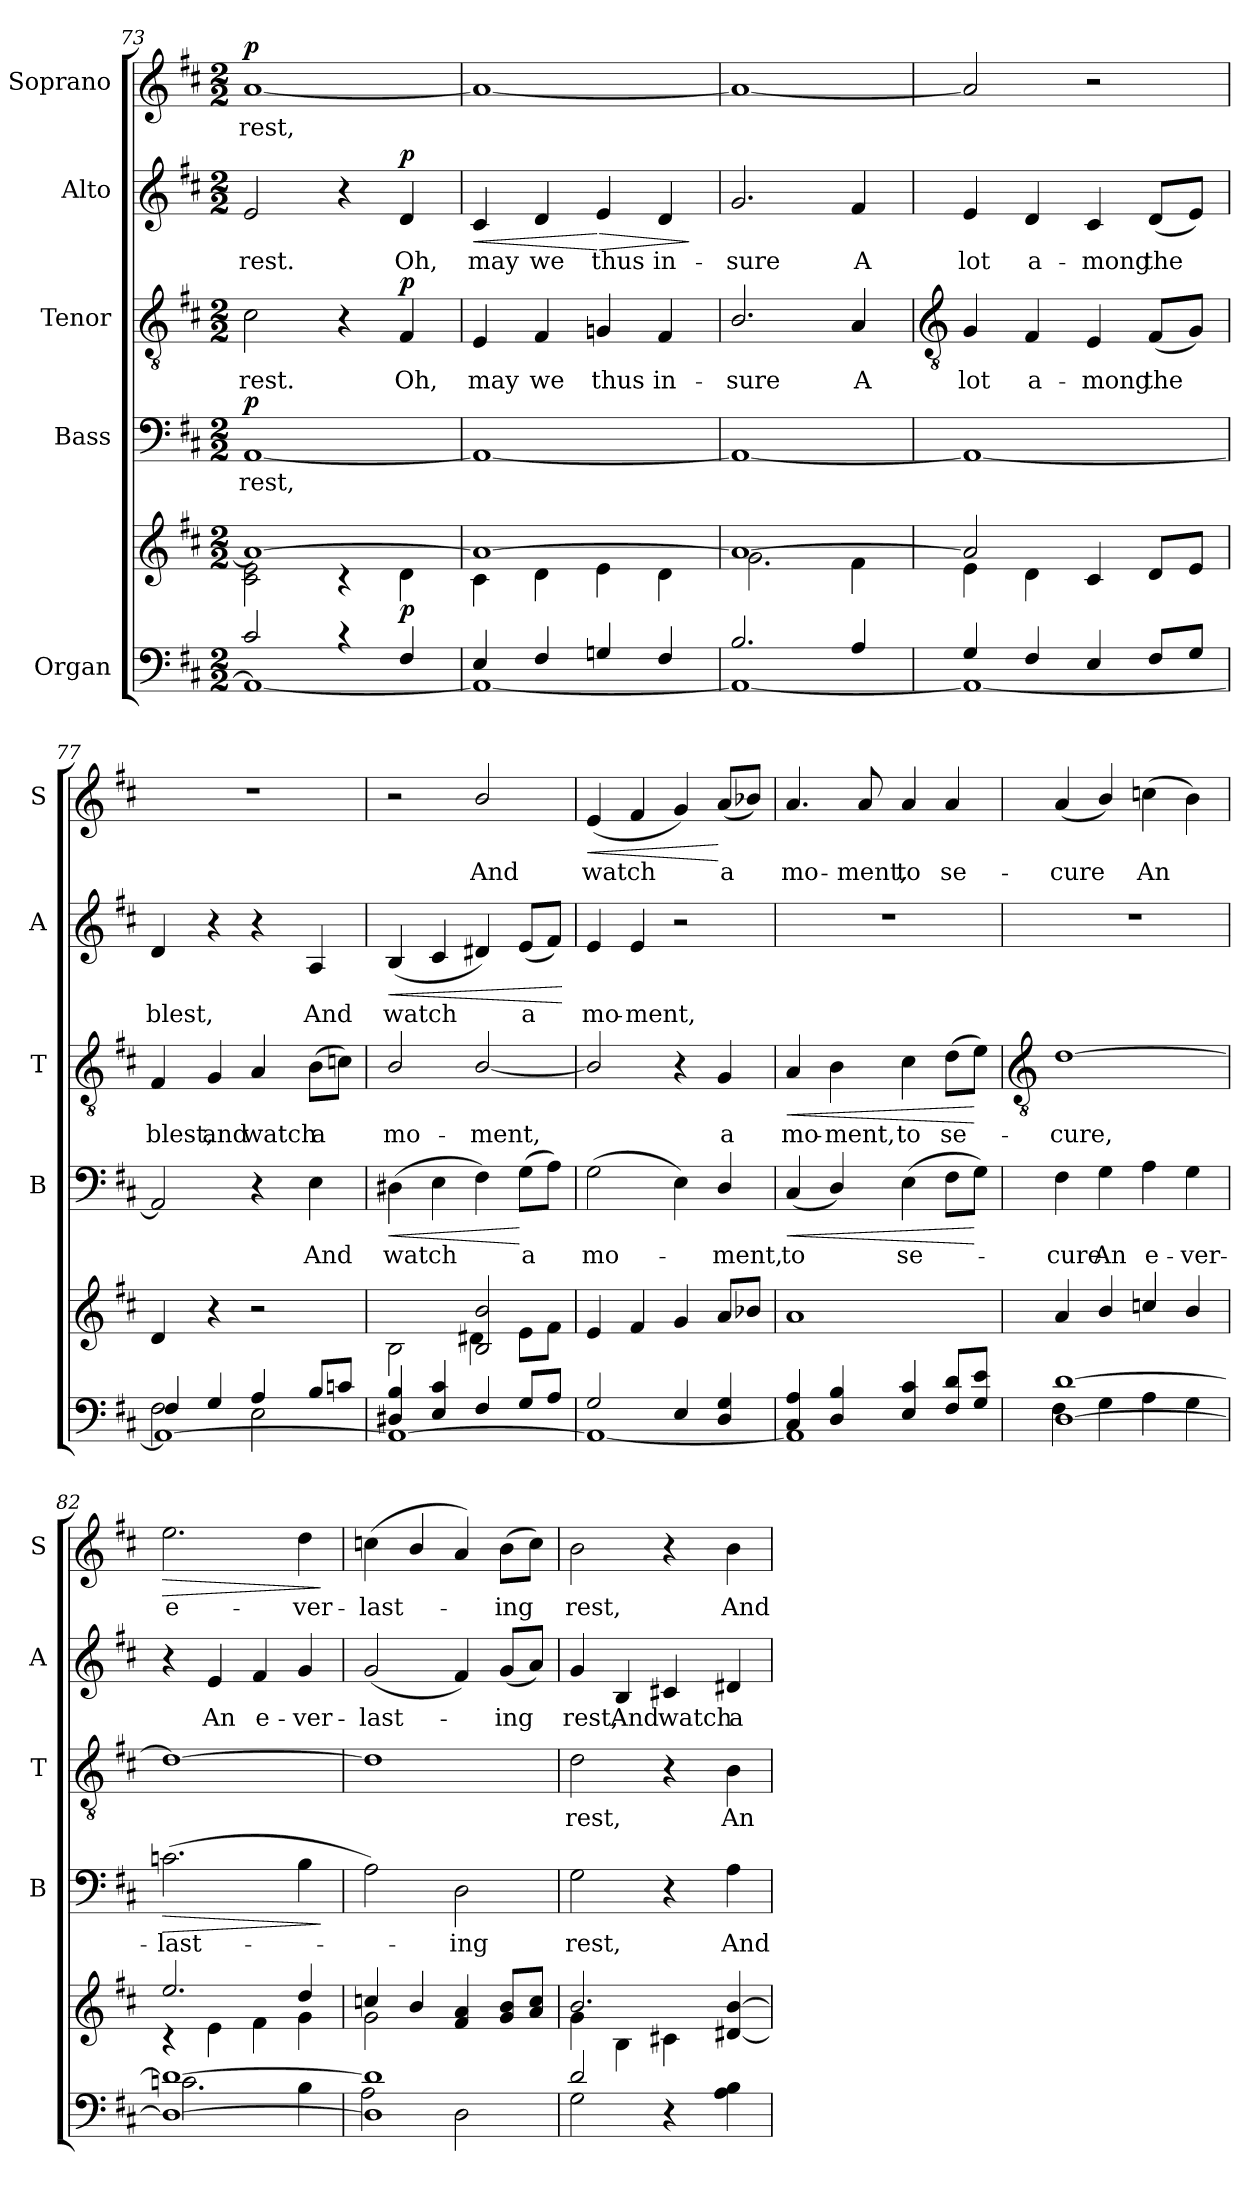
**kern	**kern	**dynam	**kern	**text	**dynam	**kern	**text	**dynam	**kern	**text	**dynam	**kern	**text	**dynam
*part5	*part5	*part5	*part4	*part4	*part4	*part3	*part3	*part3	*part2	*part2	*part2	*part1	*part1	*part1
*staff6	*staff5	*staff5/6	*staff4	*staff4	*staff4	*staff3	*staff3	*staff3	*staff2	*staff2	*staff2	*staff1	*staff1	*staff1
*I"Organ	*	*	*I"Bass	*	*	*I"Tenor	*	*	*I"Alto	*	*	*I"Soprano	*	*
*	*	*	*I'B	*	*	*I'T	*	*	*I'A	*	*	*I'S	*	*
*clefF4	*clefG2	*	*clefF4	*	*	*clefGv2	*	*	*clefG2	*	*	*clefG2	*	*
*k[f#c#]	*k[f#c#]	*	*k[f#c#]	*	*	*k[f#c#]	*	*	*k[f#c#]	*	*	*k[f#c#]	*	*
*D:	*D:	*	*D:	*	*	*D:	*	*	*D:	*	*	*D:	*	*
*M2/2	*M2/2	*	*M2/2	*	*	*M2/2	*	*	*M2/2	*	*	*M2/2	*	*
=73	=73	=73	=73	=73	=73	=73	=73	=73	=73	=73	=73	=73	=73	=73
*^	*^	*	*	*	*	*	*	*	*	*	*	*	*	*
!	!	!	!	!	!	!LO:LY:b	!LO:DY:b	!	!LO:LY:b	!	!	!LO:LY:b	!	!	!LO:LY:b	!LO:DY:b
2c#/	1AA\_	1a/_	2c#\ 2e\	.	[1AA	rest,	p	2c#	rest.	.	2e	rest.	.	[1a	rest,	p
4r	.	.	4r	.	.	.	.	4r	.	.	4r	.	.	.	.	.
!	!	!	!	!LO:DY:b	!	!	!	!	!LO:LY:b	!LO:DY:b	!	!LO:LY:b	!LO:DY:b	!	!	!
4F#/	.	.	4d\	p	.	.	.	4F#	Oh,	p	4d	Oh,	p	.	.	.
=74	=74	=74	=74	=74	=74	=74	=74	=74	=74	=74	=74	=74	=74	=74	=74	=74
!	!	!	!	!	!	!	!	!	!LO:LY:b	!	!	!LO:LY:b	!LO:HP:b	!	!	!
4E/	1AA\_	1a/_	4c#\	.	1AA_	.	.	4E	may	.	4c#	may	<	1a_	.	.
!	!	!	!	!	!	!	!	!	!LO:LY:b	!	!	!LO:LY:b	!	!	!	!
4F#/	.	.	4d\	.	.	.	.	4F#	we	.	4d	we	.	.	.	.
!	!	!	!	!	!	!	!	!	!LO:LY:b	!	!	!LO:LY:b	!LO:HP:n=1:b	!	!	!
4Gn/	.	.	4e\	.	.	.	.	4Gn	thus	.	4e	thus	[ >	.	.	.
!	!	!	!	!	!	!	!	!	!LO:LY:b	!	!	!LO:LY:b	!	!	!	!
4F#/	.	.	4d\	.	.	.	.	4F#	in-	.	4d	in-	.	.	.	.
*v	*v	*	*	*	*	*	*	*	*	*	*	*	*	*	*	*
*	*v	*v	*	*	*	*	*	*	*	*	*	*	*	*	*
.	.	.	.	.	.	.	.	.	.	.	]	.	.	.
=75	=75	=75	=75	=75	=75	=75	=75	=75	=75	=75	=75	=75	=75	=75
*^	*^	*	*	*	*	*	*	*	*	*	*	*	*	*
!	!	!	!	!	!	!	!	!	!LO:LY:b	!	!	!LO:LY:b	!	!	!	!
2.B/	1AA\_	1a/_	2.g\	.	1AA_	.	.	2.B/	-sure	.	2.g	-sure	.	1a_	.	.
!	!	!	!	!	!	!	!	!	!LO:LY:b	!	!	!LO:LY:b	!	!	!	!
4A/	.	.	4f#\	.	.	.	.	4A	A	.	4f#	A	.	.	.	.
*v	*v	*	*	*	*	*	*	*	*	*	*	*	*	*	*	*
!!LO:LB:g=z
=76	=76	=76	=76	=76	=76	=76	=76	=76	=76	=76	=76	=76	=76	=76	=76
*	*	*	*	*	*	*	*clefGv2	*	*	*	*	*	*	*	*
*^	*	*	*	*	*	*	*	*	*	*	*	*	*	*	*
*	*^	*	*	*	*	*	*	*	*	*	*	*	*	*	*	*
!	!	!	!	!	!	!	!	!	!	!LO:LY:b	!	!	!LO:LY:b	!	!	!	!
4G/	1AA\_	1ryy	2a/]	4e\	.	1AA_	.	.	4G	lot	.	4e	lot	.	2a]	.	.
!	!	!	!	!	!	!	!	!	!	!LO:LY:b	!	!	!LO:LY:b	!	!	!	!
4F#/	.	.	.	4d\	.	.	.	.	4F#	a-	.	4d	a-	.	.	.	.
!	!	!	!	!	!	!	!	!	!	!LO:LY:b	!	!	!LO:LY:b	!	!	!	!
4E/	.	.	2ryy	4c#/	.	.	.	.	4E	-mong	.	4c#	-mong	.	2r	.	.
!	!	!	!	!	!	!	!	!	!	!LO:LY:b	!	!	!LO:LY:b	!	!	!	!
8F#L	.	.	.	8d/L	.	.	.	.	(<8F#L	the	.	(<8dL	the	.	.	.	.
8GJ	.	.	.	8e/J	.	.	.	.	8GJ)	.	.	8eJ)	.	.	.	.	.
=77	=77	=77	=77	=77	=77	=77	=77	=77	=77	=77	=77	=77	=77	=77	=77	=77	=77
*	*	*^	*	*	*	*	*	*	*	*	*	*	*	*	*	*	*
!	!	!	!	!	!	!	!	!	!	!	!LO:LY:b	!	!	!LO:LY:b	!	!	!	!
*	*	*	*	*v	*v	*	*	*	*	*	*	*	*	*	*	*	*	*
2F#\	4F#/	1AA\_	1ryy	4d/	.	2AA]	.	.	4F#	blest,	.	4d	blest,	.	1r	.	.
!	!	!	!	!	!	!	!	!	!	!LO:LY:b	!	!	!	!	!	!	!
.	4G/	.	.	4r	.	.	.	.	4G	and	.	4r	.	.	.	.	.
!	!	!	!	!	!	!	!	!	!	!LO:LY:b	!	!	!	!	!	!	!
2E\	4A/	.	.	2r	.	4r	.	.	4A	watch	.	4r	.	.	.	.	.
!	!	!	!	!	!	!	!LO:LY:b	!	!	!LO:LY:b	!	!	!LO:LY:b	!	!	!	!
.	8B/L	.	.	.	.	4E	And	.	(>8BL	a	.	4A	And	.	.	.	.
.	8cn/J	.	.	.	.	.	.	.	8cnJ)	.	.	.	.	.	.	.	.
=78	=78	=78	=78	=78	=78	=78	=78	=78	=78	=78	=78	=78	=78	=78	=78	=78	=78
*	*	*	*	*^	*	*	*	*	*	*	*	*	*	*	*	*	*
!	!	!	!	!	!	!	!	!LO:LY:b	!LO:HP:b	!	!LO:LY:b	!	!	!LO:LY:b	!LO:HP:b	!	!	!
4D#X/ 4B/	2ryy	1AA\_	1ryy	2ryy	2B\	.	(>4D#X	watch	<	2B/	mo-	.	(<4B	watch	<	2r	.	.
4E/ 4c#/	.	.	.	.	.	.	4E	.	.	.	.	.	4c#	.	.	.	.	.
!	!	!	!	!	!	!	!	!	!	!	!LO:LY:b	!	!	!	!	!	!LO:LY:b	!
2ryy	4F#/	.	.	2B/ 2b/	4d#X\	.	4F#)	.	.	[2B/	-ment,	.	4d#X)	.	.	2b/	And	.
!	!	!	!	!	!	!	!	!LO:LY:b	!	!	!	!	!	!LO:LY:b	!	!	!	!
.	8G/L	.	.	.	8e\L	.	(>8GL	a	[	.	.	.	(<8eL	a	.	.	.	.
.	8A\J	.	.	.	8f#\J	.	8AJ)	.	.	.	.	.	8f#J)	.	.	.	.	.
*v	*v	*v	*v	*	*	*	*	*	*	*	*	*	*	*	*	*	*	*
*	*v	*v	*	*	*	*	*	*	*	*	*	*	*	*	*
.	.	.	.	.	.	.	.	.	.	.	[	.	.	.
=79	=79	=79	=79	=79	=79	=79	=79	=79	=79	=79	=79	=79	=79	=79
*^	*^	*	*	*	*	*	*	*	*	*	*	*	*	*
*	*^	*	*	*	*	*	*	*	*	*	*	*	*	*	*	*
!	!	!	!	!	!	!	!LO:LY:b	!	!	!	!	!	!LO:LY:b	!	!	!LO:LY:b	!LO:HP:b
2G/	1AA\_	1ryy	4e/	2ryy	.	(>2G	mo-	.	2B/]	.	.	4e	mo-	.	(<4e	watch	<
!	!	!	!	!	!	!	!	!	!	!	!	!	!LO:LY:b	!	!	!	!
.	.	.	4f#/	.	.	.	.	.	.	.	.	4e	-ment,	.	4f#	.	.
4E/	.	.	4g/	2ryy	.	4E)	.	.	4r	.	.	2r	.	.	4g)	.	.
!	!	!	!	!	!	!	!LO:LY:b	!	!	!LO:LY:b	!	!	!	!	!	!LO:LY:b	!
4D/ 4G/	.	.	8a/L	.	.	4D/	ment,	.	4G	a	.	.	.	.	(<8aL	a	[
.	.	.	8b-X/J	.	.	.	.	.	.	.	.	.	.	.	8b-XJ)	.	.
=80	=80	=80	=80	=80	=80	=80	=80	=80	=80	=80	=80	=80	=80	=80	=80	=80	=80
!	!	!	!	!	!	!	!LO:LY:b	!LO:HP:b	!	!LO:LY:b	!LO:HP:b	!	!	!	!	!LO:LY:b	!
4C#/ 4A/	1AA\]	1ryy	1a/	2ryy	.	(<4C#	to	<	4A	mo-	<	1r	.	.	4.a	mo-	.
!	!	!	!	!	!	!	!	!	!	!LO:LY:b	!	!	!	!	!	!	!
4D/ 4B/	.	.	.	.	.	4D/)	.	.	4B	-ment,	.	.	.	.	.	.	.
!	!	!	!	!	!	!	!	!	!	!	!	!	!	!	!	!LO:LY:b	!
.	.	.	.	.	.	.	.	.	.	.	.	.	.	.	8a	-ment,	.
!	!	!	!	!	!	!	!LO:LY:b	!	!	!LO:LY:b	!	!	!	!	!	!LO:LY:b	!
4E/ 4c#/	.	.	.	2ryy	.	(>4E	se-	.	4c#	to	.	.	.	.	4a	to	.
!	!	!	!	!	!	!	!	!	!	!LO:LY:b	!	!	!	!	!	!LO:LY:b	!
8F#/ 8d/L	.	.	.	.	.	8F#L	.	.	(>8dL	se-	.	.	.	.	4a	se-	.
8G/ 8e/J	.	.	.	.	.	8GJ)	.	[	8eJ)	.	[	.	.	.	.	.	.
*v	*v	*v	*	*	*	*	*	*	*	*	*	*	*	*	*	*	*
!!LO:LB:g=z
=81	=81	=81	=81	=81	=81	=81	=81	=81	=81	=81	=81	=81	=81	=81	=81
*	*	*	*	*	*	*	*clefGv2	*	*	*	*	*	*	*	*
*^	*	*	*	*	*	*	*	*	*	*	*	*	*	*	*
!	!	!	!	!	!	!LO:LY:b	!	!	!LO:LY:b	!	!	!	!	!	!LO:LY:b	!
[1D [1d	4F#\	4a/	2ryy	.	4F#	cure	.	[1d	cure,	.	1r	.	.	(<4a	-cure	.
!	!	!	!	!	!	!LO:LY:b	!	!	!	!	!	!	!	!	!	!
.	4G\	4b/	.	.	4G	An	.	.	.	.	.	.	.	4b/)	.	.
!	!	!	!	!	!	!LO:LY:b	!	!	!	!	!	!	!	!	!LO:LY:b	!
.	4A\	4ccn/	2ryy	.	4A	e-	.	.	.	.	.	.	.	(>4ccn	An	.
!	!	!	!	!	!	!LO:LY:b	!	!	!	!	!	!	!	!	!	!
.	4G\	4b/	.	.	4G	-ver-	.	.	.	.	.	.	.	4b)	.	.
=82	=82	=82	=82	=82	=82	=82	=82	=82	=82	=82	=82	=82	=82	=82	=82	=82
!	!	!	!	!	!	!LO:LY:b	!LO:HP:b	!	!	!	!	!	!	!	!LO:LY:b	!LO:HP:b
1D_ 1d_	2.cn\	2.ee/	4r	.	(>2.cn	-last-	>	1d_	.	.	4r	.	.	2.ee	e-	>
!	!	!	!	!	!	!	!	!	!	!	!	!LO:LY:b	!	!	!	!
.	.	.	4e\	.	.	.	.	.	.	.	4e	An	.	.	.	.
!	!	!	!	!	!	!	!	!	!	!	!	!LO:LY:b	!	!	!	!
.	.	.	4f#\	.	.	.	.	.	.	.	4f#	e-	.	.	.	.
!	!	!	!	!	!	!	!	!	!	!	!	!LO:LY:b	!	!	!LO:LY:b	!
.	4B\	4dd/	4g\	.	4B	.	.	.	.	.	4g	-ver-	.	4dd	-ver-	.
*v	*v	*	*	*	*	*	*	*	*	*	*	*	*	*	*	*
*	*v	*v	*	*	*	*	*	*	*	*	*	*	*	*	*
.	.	.	.	.	]	.	.	.	.	.	.	.	.	]
=83	=83	=83	=83	=83	=83	=83	=83	=83	=83	=83	=83	=83	=83	=83
*^	*^	*	*	*	*	*	*	*	*	*	*	*	*	*
!	!	!	!	!	!	!	!	!	!	!	!	!LO:LY:b	!	!	!LO:LY:b	!
1D] 1d]	2A\	4ccn/	2g\	.	2A)	.	.	1d]	.	.	(<2g	-last-	.	(<4ccn	-last-	.
.	.	4b/	.	.	.	.	.	.	.	.	.	.	.	4b/	.	.
!	!	!	!	!	!	!LO:LY:b	!	!	!	!	!	!	!	!	!	!
.	2D\	4f#/ 4a/	2ryy	.	2D	ing	.	.	.	.	4f#)	.	.	4a)	.	.
!	!	!	!	!	!	!	!	!	!	!	!	!LO:LY:b	!	!	!LO:LY:b	!
.	.	8g/ 8b/L	.	.	.	.	.	.	.	.	(<8gL	ing	.	(>8bL	ing	.
.	.	8a/ 8cc/J	.	.	.	.	.	.	.	.	8aJ)	.	.	8ccJ)	.	.
=84	=84	=84	=84	=84	=84	=84	=84	=84	=84	=84	=84	=84	=84	=84	=84	=84
!	!	!	!	!	!	!LO:LY:b	!	!	!LO:LY:b	!	!	!LO:LY:b	!	!	!LO:LY:b	!
2d	2G\	2.b/	4g\	.	2G	rest,	.	2d	rest,	.	4g	rest,	.	2b	rest,	.
!	!	!	!	!	!	!	!	!	!	!	!	!LO:LY:b	!	!	!	!
.	.	.	4B\	.	.	.	.	.	.	.	4B	And	.	.	.	.
!	!	!	!	!	!	!	!	!	!	!	!	!LO:LY:b	!	!	!	!
2ryy	4r	.	4c#X\	.	4r	.	.	4r	.	.	4c#X	watch	.	4r	.	.
!	!	!	!	!	!	!LO:LY:b	!	!	!LO:LY:b	!	!	!LO:LY:b	!	!	!LO:LY:b	!
.	4A\ 4B\	[4d#X/ [4b/	4ryy	.	4A	And	.	4B	An	.	4d#X	a	.	4b	And	.
*v	*v	*	*	*	*	*	*	*	*	*	*	*	*	*	*	*
*	*v	*v	*	*	*	*	*	*	*	*	*	*	*	*	*
=	=	=	=	=	=	=	=	=	=	=	=	=	=	=
*-	*-	*-	*-	*-	*-	*-	*-	*-	*-	*-	*-	*-	*-	*-
